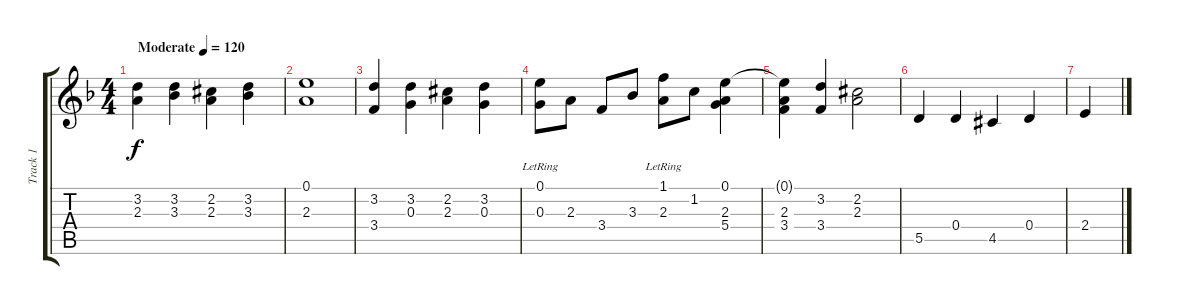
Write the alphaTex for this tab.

\track ("Track 1" "Track 1") {instrument acousticguitarnylon}
\staff {score tabs}
\tuning (E4 B3 G3 D3 A2 D2) {hide}
\ts (4 4)
\tempo (120 "Moderate")
\clef g2
\ks dminor
(3.2 2.3).4{dy f instrument acousticguitarnylon} (3.2 3.3).4 (2.2{acc #} 2.3).4 (3.2 3.3).4 |
(0.1 2.3).1 |
(3.2 3.4).4 (3.2 0.3).4 (2.2{acc #} 2.3).4 (3.2 0.3).4 |
(0.1{lr} 0.3).8 2.3.8 3.4.8 3.3.8 (1.1{lr} 2.3).8 1.2.8 (0.1 2.3 5.4).4 |
(0.1{t} 2.3 3.4).4 (3.2 3.4).4 (2.2{acc #} 2.3).2 |
5.5.4 0.4.4 4.5{acc #}.4 0.4.4 |
2.4.4
